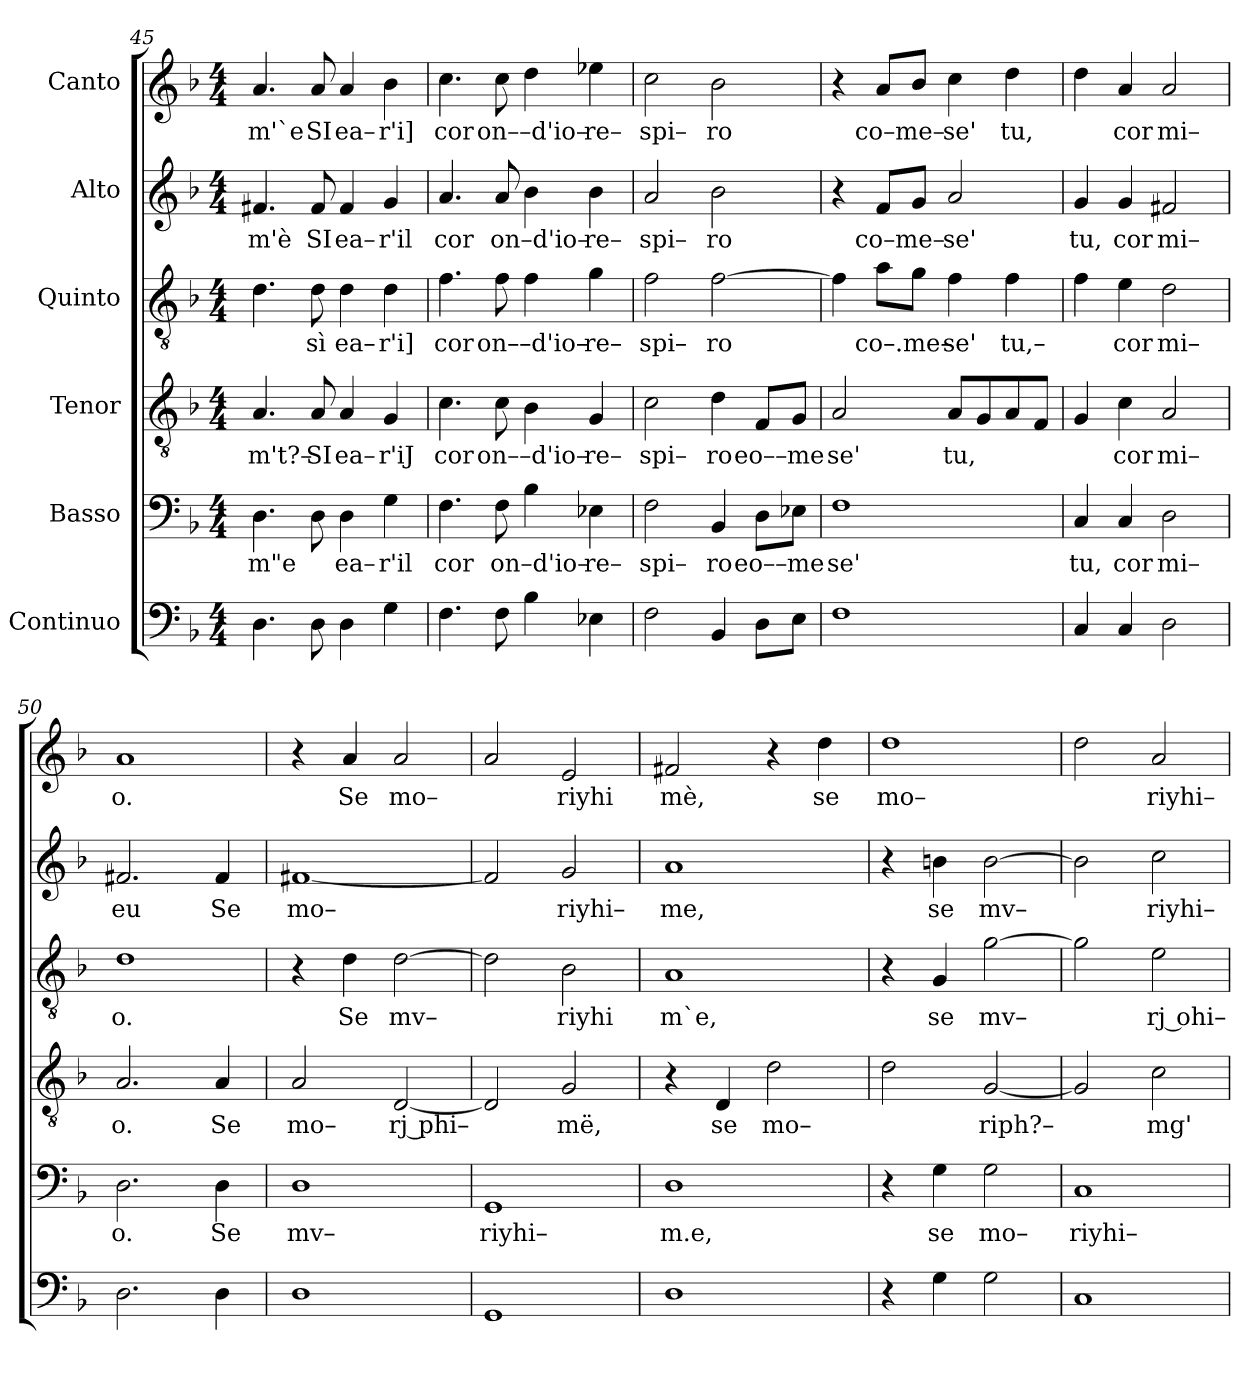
**kern	**kern	**text	**kern	**text	**kern	**text	**kern	**text	**kern	**text
*part6	*part5	*part5	*part4	*part4	*part3	*part3	*part2	*part2	*part1	*part1
*staff6	*staff5	*staff5	*staff4	*staff4	*staff3	*staff3	*staff2	*staff2	*staff1	*staff1
*I"Continuo	*I"Basso	*	*I"Tenor	*	*I"Quinto	*	*I"Alto	*	*I"Canto	*
*clefF4	*clefF4	*	*clefGv2	*	*clefGv2	*	*clefG2	*	*clefG2	*
*k[b-]	*k[b-]	*	*k[b-]	*	*k[b-]	*	*k[b-]	*	*k[b-]	*
*F:	*F:	*	*F:	*	*F:	*	*F:	*	*F:	*
*M4/4	*M4/4	*	*M4/4	*	*M4/4	*	*M4/4	*	*M4/4	*
=45	=45	=45	=45	=45	=45	=45	=45	=45	=45	=45
!	!	!LO:LY:b	!	!LO:LY:b	!	!	!	!LO:LY:b	!	!LO:LY:b
4.D\	4.D\	m"e	4.A/	m't?–	4.d\	.	4.f#X/	m'è	4.a/	m'`e
!	!	!	!	!LO:LY:b	!	!LO:LY:b	!	!LO:LY:b	!	!LO:LY:b
8D\	8D\	.	8A/	SI	8d\	sì	8f#/	SI	8a/	SI
!	!	!LO:LY:b	!	!LO:LY:b	!	!LO:LY:b	!	!LO:LY:b	!	!LO:LY:b
4D\	4D\	ea–	4A/	ea–	4d\	ea–	4f#/	ea–	4a/	ea–
!	!	!LO:LY:b	!	!LO:LY:b	!	!LO:LY:b	!	!LO:LY:b	!	!LO:LY:b
4G\	4G\	r'il	4G/	r'iJ	4d\	r'i]	4g/	r'il	4b-\	r'i]
=46	=46	=46	=46	=46	=46	=46	=46	=46	=46	=46
!	!	!LO:LY:b	!	!LO:LY:b	!	!LO:LY:b	!	!LO:LY:b	!	!LO:LY:b
4.F\	4.F\	cor	4.c\	cor	4.f\	cor	4.a/	cor	4.cc\	cor
!	!	!LO:LY:b	!	!LO:LY:b	!	!LO:LY:b	!	!LO:LY:b	!	!LO:LY:b
8F\	8F\	on–d'io–	8c\	on–	8f\	on–	8a/	on–d'io–	8cc\	on–
!	!	!	!	!LO:LY:b	!	!LO:LY:b	!	!	!	!LO:LY:b
4B-\	4B-\	.	4B-\	–d'io–	4f\	–d'io–	4b-\	.	4dd\	–d'io–
!	!	!LO:LY:b	!	!LO:LY:b	!	!LO:LY:b	!	!LO:LY:b	!	!LO:LY:b
4E-X\	4E-X\	re–	4G/	re–	4g\	re–	4b-\	re–	4ee-X\	re–
=47	=47	=47	=47	=47	=47	=47	=47	=47	=47	=47
!	!	!LO:LY:b	!	!LO:LY:b	!	!LO:LY:b	!	!LO:LY:b	!	!LO:LY:b
2F\	2F\	spi–	2c\	spi–	2f\	spi–	2a/	spi–	2cc\	spi–
!	!	!LO:LY:b	!	!LO:LY:b	!	!LO:LY:b	!	!LO:LY:b	!	!LO:LY:b
4BB-/	4BB-/	ro	4d\	ro	[2f\	ro	2b-\	ro	2b-\	ro
!	!	!LO:LY:b	!	!LO:LY:b	!	!	!	!	!	!
8D\L	8D\L	eo––	8F/L	eo––	.	.	.	.	.	.
!	!	!LO:LY:b	!	!LO:LY:b	!	!	!	!	!	!
8E\J	8E-X\J	me	8G/J	me	.	.	.	.	.	.
=48	=48	=48	=48	=48	=48	=48	=48	=48	=48	=48
!	!	!LO:LY:b	!	!LO:LY:b	!	!	!	!	!	!
1F	1F	se'	2A/	se'	4f\]	.	4r	.	4r	.
!	!	!	!	!	!	!LO:LY:b	!	!LO:LY:b	!	!LO:LY:b
.	.	.	.	.	8a\L	co–.me–	8f/L	co–me–	8a/L	co–me–
.	.	.	.	.	8g\J	.	8g/J	.	8b-/J	.
!	!	!	!	!LO:LY:b	!	!LO:LY:b	!	!LO:LY:b	!	!LO:LY:b
.	.	.	8A/L	tu,	4f\	se'	2a/	se'	4cc\	se'
.	.	.	8G/	.	.	.	.	.	.	.
!	!	!	!	!	!	!LO:LY:b	!	!	!	!LO:LY:b
.	.	.	8A/	.	4f\	tu,–	.	.	4dd\	tu,
.	.	.	8F/J	.	.	.	.	.	.	.
=49	=49	=49	=49	=49	=49	=49	=49	=49	=49	=49
!	!	!LO:LY:b	!	!	!	!	!	!LO:LY:b	!	!
4C/	4C/	tu,	4G/	.	4f\	.	4g/	tu,	4dd\	.
!	!	!LO:LY:b	!	!LO:LY:b	!	!LO:LY:b	!	!LO:LY:b	!	!LO:LY:b
4C/	4C/	cor	4c\	cor	4e\	cor	4g/	cor	4a/	cor
!	!	!LO:LY:b	!	!LO:LY:b	!	!LO:LY:b	!	!LO:LY:b	!	!LO:LY:b
2D\	2D\	mi–	2A/	mi–	2d\	mi–	2f#X/	mi–	2a/	mi–
=50	=50	=50	=50	=50	=50	=50	=50	=50	=50	=50
!	!	!LO:LY:b	!	!LO:LY:b	!	!LO:LY:b	!	!LO:LY:b	!	!LO:LY:b
2.D\	2.D\	o.	2.A/	o.	1d	o.	2.f#X/	eu	1a	o.
!	!	!LO:LY:b	!	!LO:LY:b	!	!	!	!LO:LY:b	!	!
4D\	4D\	Se	4A/	Se	.	.	4f#/	Se	.	.
=51	=51	=51	=51	=51	=51	=51	=51	=51	=51	=51
!	!	!LO:LY:b	!	!LO:LY:b	!	!	!	!LO:LY:b	!	!
1D	1D	mv–	2A/	mo–	4r	.	[1f#X	mo–	4r	.
!	!	!	!	!	!	!LO:LY:b	!	!	!	!LO:LY:b
.	.	.	.	.	4d\	Se	.	.	4a/	Se
!	!	!	!	!LO:LY:b	!	!LO:LY:b	!	!	!	!LO:LY:b
.	.	.	[2D/	rj phi–	[2d\	mv–	.	.	2a/	mo–
=52	=52	=52	=52	=52	=52	=52	=52	=52	=52	=52
!	!	!LO:LY:b	!	!	!	!	!	!	!	!
1GG	1GG	riyhi–	2D/]	.	2d\]	.	2f#/]	.	2a/	.
!	!	!	!	!LO:LY:b	!	!LO:LY:b	!	!LO:LY:b	!	!LO:LY:b
.	.	.	2G/	më,	2B-\	riyhi	2g/	riyhi–	2e/	riyhi
=53	=53	=53	=53	=53	=53	=53	=53	=53	=53	=53
!	!	!LO:LY:b	!	!	!	!LO:LY:b	!	!LO:LY:b	!	!LO:LY:b
1D	1D	m.e,	4r	.	1A	m`e,	1a	me,	2f#X/	mè,
!	!	!	!	!LO:LY:b	!	!	!	!	!	!
.	.	.	4D/	se	.	.	.	.	.	.
!	!	!	!	!LO:LY:b	!	!	!	!	!	!
.	.	.	2d\	mo–	.	.	.	.	4r	.
!	!	!	!	!	!	!	!	!	!	!LO:LY:b
.	.	.	.	.	.	.	.	.	4dd\	se
=54	=54	=54	=54	=54	=54	=54	=54	=54	=54	=54
!	!	!	!	!	!	!	!	!	!	!LO:LY:b
4r	4r	.	2d\	.	4r	.	4r	.	1dd	mo–
!	!	!LO:LY:b	!	!	!	!LO:LY:b	!	!LO:LY:b	!	!
4G\	4G\	se	.	.	4G/	se	4bn\	se	.	.
!	!	!LO:LY:b	!	!LO:LY:b	!	!LO:LY:b	!	!LO:LY:b	!	!
2G\	2G\	mo–	[2G/	riph?–	[2g\	mv–	[2b\	mv–	.	.
=55	=55	=55	=55	=55	=55	=55	=55	=55	=55	=55
!	!	!LO:LY:b	!	!	!	!	!	!	!	!
1C	1C	riyhi–	2G/]	.	2g\]	.	2b\]	.	2dd\	.
!	!	!	!	!LO:LY:b	!	!LO:LY:b	!	!LO:LY:b	!	!LO:LY:b
.	.	.	2c\	mg'	2e\	rj ohi–	2cc\	riyhi–	2a/	riyhi–
=	=	=	=	=	=	=	=	=	=	=
*-	*-	*-	*-	*-	*-	*-	*-	*-	*-	*-
